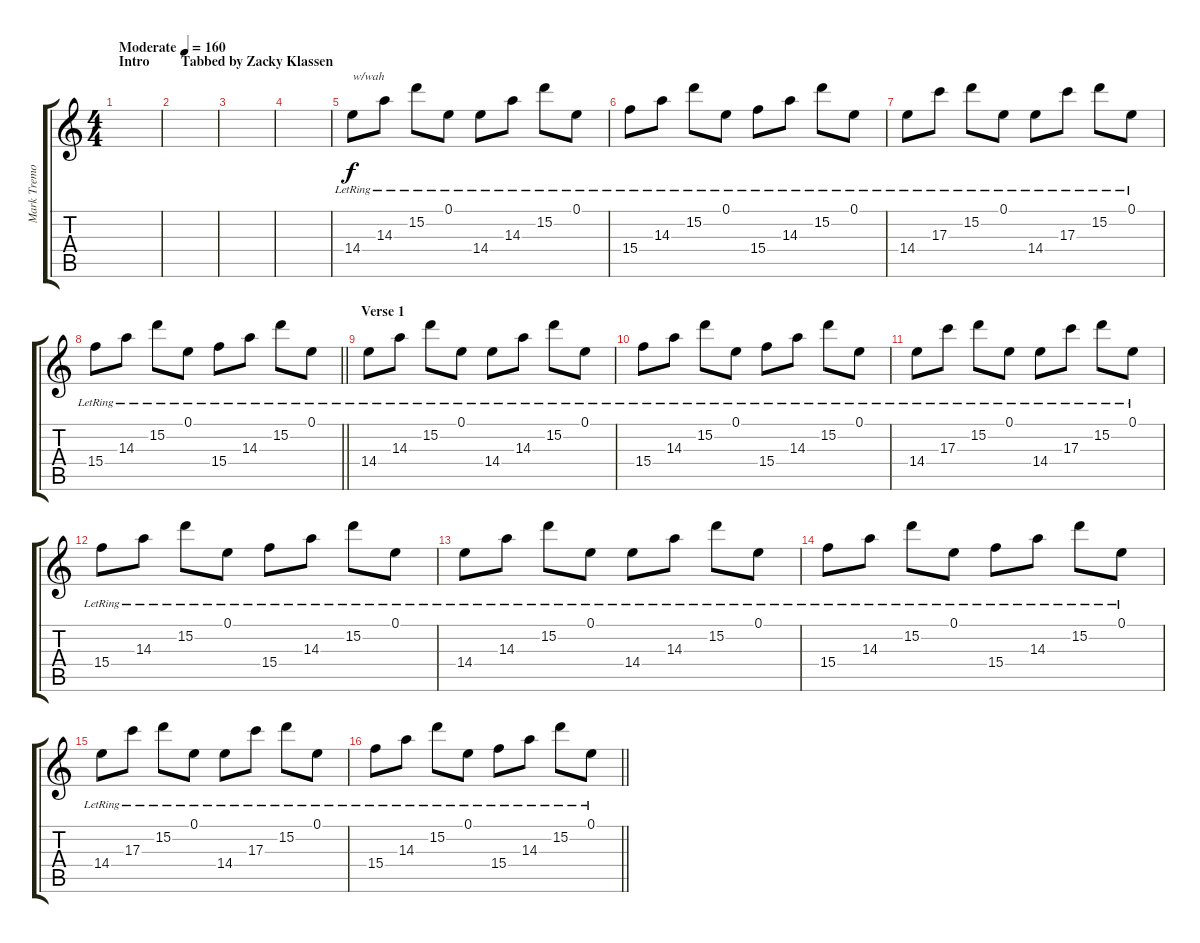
\track ("Mark Tremonti [Guitar]" "Mark Tremo") {instrument electricguitarjazz}
\staff {score tabs}
\tuning (E4 B3 G3 D3 A2 D2) {hide}
\ts (4 4)
\section ("" "Intro         Tabbed by Zacky Klassen")
\tempo (160 "Moderate")
\clef g2
\ks c
|
|
|
|
14.4{lr}.8{txt "w/wah"} 14.3{lr}.8 15.2{lr}.8 0.1{lr}.8 14.4{lr}.8 14.3{lr}.8 15.2{lr}.8 0.1{lr}.8 |
15.4{lr}.8 14.3{lr}.8 15.2{lr}.8 0.1{lr}.8 15.4{lr}.8 14.3{lr}.8 15.2{lr}.8 0.1{lr}.8 |
14.4{lr}.8 17.3{lr}.8 15.2{lr}.8 0.1{lr}.8 14.4{lr}.8 17.3{lr}.8 15.2{lr}.8 0.1{lr}.8 |
\barLineRight lightlight
15.4{lr}.8 14.3{lr}.8 15.2{lr}.8 0.1{lr}.8 15.4{lr}.8 14.3{lr}.8 15.2{lr}.8 0.1{lr}.8 |
\section ("" "Verse 1")
14.4{lr}.8 14.3{lr}.8 15.2{lr}.8 0.1{lr}.8 14.4{lr}.8 14.3{lr}.8 15.2{lr}.8 0.1{lr}.8 |
15.4{lr}.8 14.3{lr}.8 15.2{lr}.8 0.1{lr}.8 15.4{lr}.8 14.3{lr}.8 15.2{lr}.8 0.1{lr}.8 |
14.4{lr}.8 17.3{lr}.8 15.2{lr}.8 0.1{lr}.8 14.4{lr}.8 17.3{lr}.8 15.2{lr}.8 0.1{lr}.8 |
15.4{lr}.8 14.3{lr}.8 15.2{lr}.8 0.1{lr}.8 15.4{lr}.8 14.3{lr}.8 15.2{lr}.8 0.1{lr}.8 |
14.4{lr}.8 14.3{lr}.8 15.2{lr}.8 0.1{lr}.8 14.4{lr}.8 14.3{lr}.8 15.2{lr}.8 0.1{lr}.8 |
15.4{lr}.8 14.3{lr}.8 15.2{lr}.8 0.1{lr}.8 15.4{lr}.8 14.3{lr}.8 15.2{lr}.8 0.1{lr}.8 |
14.4{lr}.8 17.3{lr}.8 15.2{lr}.8 0.1{lr}.8 14.4{lr}.8 17.3{lr}.8 15.2{lr}.8 0.1{lr}.8 |
\barLineRight lightlight
15.4{lr}.8 14.3{lr}.8 15.2{lr}.8 0.1{lr}.8 15.4{lr}.8 14.3{lr}.8 15.2{lr}.8 0.1{lr}.8
